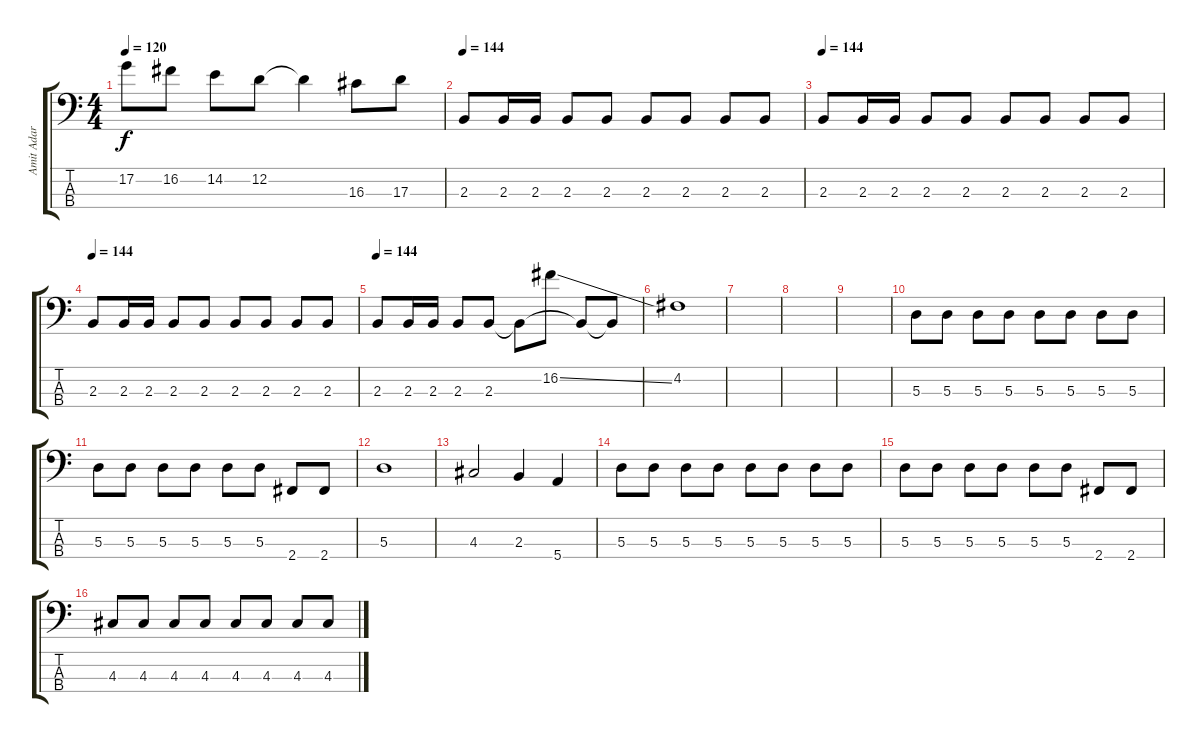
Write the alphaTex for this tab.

\track ("Amit Adar" "Amit Adar") {instrument electricbassfinger}
\staff {score tabs}
\tuning (G2 D2 A1 E1) {hide}
\ts (4 4)
\tempo 120
\clef f4
\ks c
17.2{t}.8{dy f} 16.2.8 14.2.8 12.2.8 12.2{t}.4 16.3.8 17.3.8 |
\tempo 144
2.3.8 2.3.16 2.3.16 2.3.8 2.3.8 2.3.8 2.3.8 2.3.8 2.3.8 |
\tempo 144
2.3.8 2.3.16 2.3.16 2.3.8 2.3.8 2.3.8 2.3.8 2.3.8 2.3.8 |
\tempo 144
2.3.8 2.3.16 2.3.16 2.3.8 2.3.8 2.3.8 2.3.8 2.3.8 2.3.8 |
\tempo 144
2.3.8 2.3.16 2.3.16 2.3.8 2.3.8 2.3{t}.8 16.2{ss}.8 2.3{t}.8 2.3{t}.8 |
4.2.1 |
|
|
|
5.3.8 5.3.8 5.3.8 5.3.8 5.3.8 5.3.8 5.3.8 5.3.8 |
5.3.8 5.3.8 5.3.8 5.3.8 5.3.8 5.3.8 2.4.8 2.4.8 |
5.3.1 |
4.3.2 2.3.4 5.4.4 |
5.3.8 5.3.8 5.3.8 5.3.8 5.3.8 5.3.8 5.3.8 5.3.8 |
5.3.8 5.3.8 5.3.8 5.3.8 5.3.8 5.3.8 2.4.8 2.4.8 |
4.3.8 4.3.8 4.3.8 4.3.8 4.3.8 4.3.8 4.3.8 4.3.8
